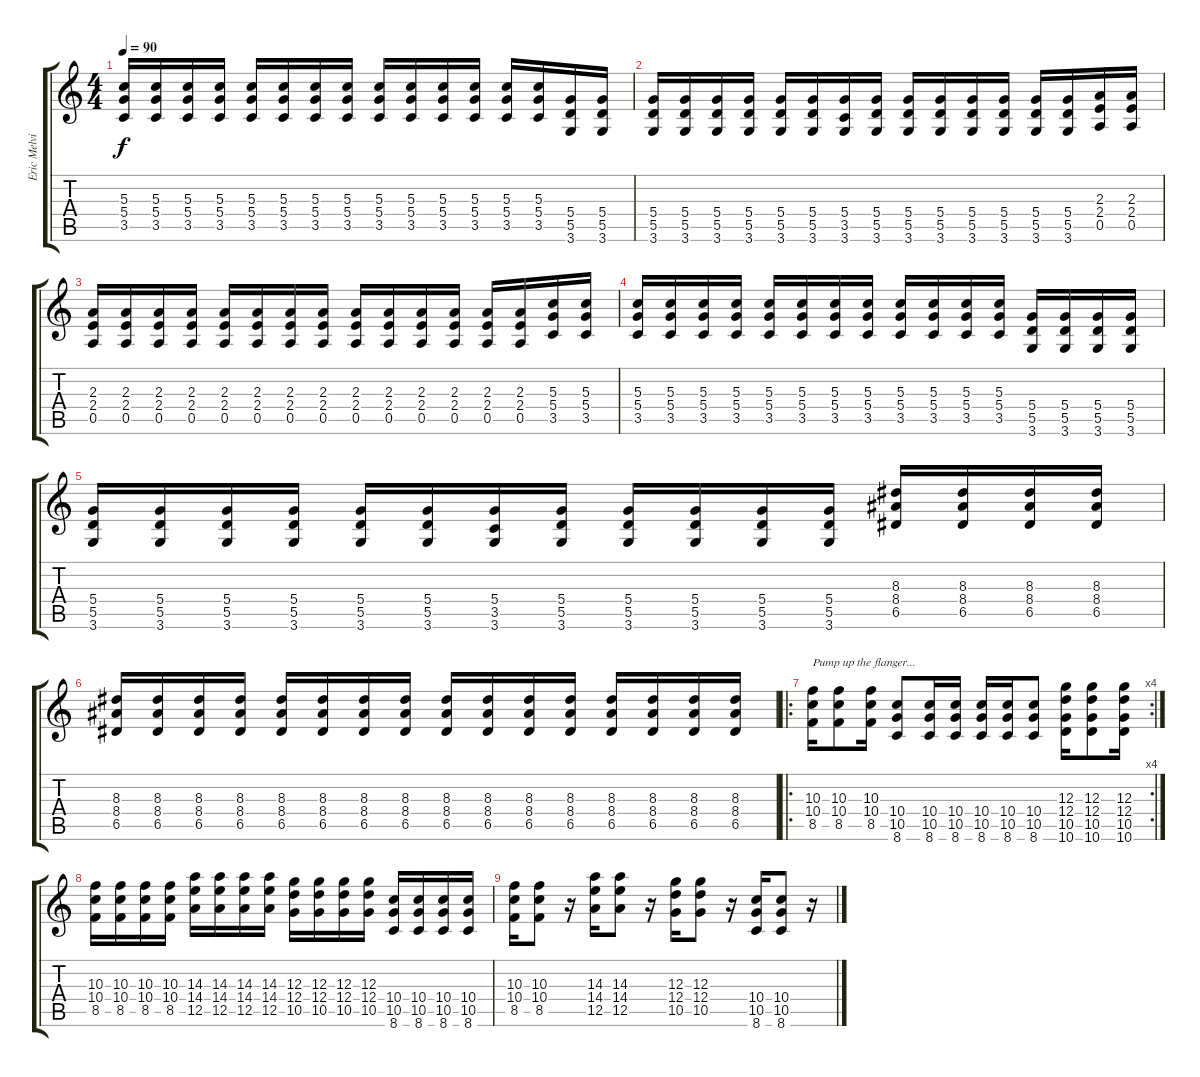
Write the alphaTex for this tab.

\track ("Eric Melvin" "Eric Melvi") {instrument overdrivenguitar}
\staff {score tabs}
\tuning (E4 B3 G3 D3 A2 E2) {hide}
\ts (4 4)
\tempo 90
\clef g2
\ks c
(5.3 5.4 3.5).16{dy f} (5.3 5.4 3.5).16 (5.3 5.4 3.5).16 (5.3 5.4 3.5).16 (5.3 5.4 3.5).16 (5.3 5.4 3.5).16 (5.3 5.4 3.5).16 (5.3 5.4 3.5).16 (5.3 5.4 3.5).16 (5.3 5.4 3.5).16 (5.3 5.4 3.5).16 (5.3 5.4 3.5).16 (5.3 5.4 3.5).16 (5.3 5.4 3.5).16 (5.4 5.5 3.6).16 (5.4 5.5 3.6).16 |
(5.4 5.5 3.6).16 (5.4 5.5 3.6).16 (5.4 5.5 3.6).16 (5.4 5.5 3.6).16 (5.4 5.5 3.6).16 (5.4 5.5 3.6).16 (5.4 3.5 3.6).16 (5.4 5.5 3.6).16 (5.4 5.5 3.6).16 (5.4 5.5 3.6).16 (5.4 5.5 3.6).16 (5.4 5.5 3.6).16 (5.4 5.5 3.6).16 (5.4 5.5 3.6).16 (2.3 2.4 0.5).16 (2.3 2.4 0.5).16 |
(2.3 2.4 0.5).16 (2.3 2.4 0.5).16 (2.3 2.4 0.5).16 (2.3 2.4 0.5).16 (2.3 2.4 0.5).16 (2.3 2.4 0.5).16 (2.3 2.4 0.5).16 (2.3 2.4 0.5).16 (2.3 2.4 0.5).16 (2.3 2.4 0.5).16 (2.3 2.4 0.5).16 (2.3 2.4 0.5).16 (2.3 2.4 0.5).16 (2.3 2.4 0.5).16 (5.3 5.4 3.5).16 (5.3 5.4 3.5).16 |
(5.3 5.4 3.5).16 (5.3 5.4 3.5).16 (5.3 5.4 3.5).16 (5.3 5.4 3.5).16 (5.3 5.4 3.5).16 (5.3 5.4 3.5).16 (5.3 5.4 3.5).16 (5.3 5.4 3.5).16 (5.3 5.4 3.5).16 (5.3 5.4 3.5).16 (5.3 5.4 3.5).16 (5.3 5.4 3.5).16 (5.4 5.5 3.6).16 (5.4 5.5 3.6).16 (5.4 5.5 3.6).16 (5.4 5.5 3.6).16 |
(5.4 5.5 3.6).16 (5.4 5.5 3.6).16 (5.4 5.5 3.6).16 (5.4 5.5 3.6).16 (5.4 5.5 3.6).16 (5.4 5.5 3.6).16 (5.4 3.5 3.6).16 (5.4 5.5 3.6).16 (5.4 5.5 3.6).16 (5.4 5.5 3.6).16 (5.4 5.5 3.6).16 (5.4 5.5 3.6).16 (8.3 8.4 6.5).16 (8.3 8.4 6.5).16 (8.3 8.4 6.5).16 (8.3 8.4 6.5).16 |
(8.3 8.4 6.5).16 (8.3 8.4 6.5).16 (8.3 8.4 6.5).16 (8.3 8.4 6.5).16 (8.3 8.4 6.5).16 (8.3 8.4 6.5).16 (8.3 8.4 6.5).16 (8.3 8.4 6.5).16 (8.3 8.4 6.5).16 (8.3 8.4 6.5).16 (8.3 8.4 6.5).16 (8.3 8.4 6.5).16 (8.3 8.4 6.5).16 (8.3 8.4 6.5).16 (8.3 8.4 6.5).16 (8.3 8.4 6.5).16 |
\ro
\rc 4
(10.3 10.4 8.5).16{txt "Pump up the flanger..." instrument overdrivenguitar} (10.3 10.4 8.5).8 (10.3 10.4 8.5).16 (10.4 10.5 8.6).8 (10.4 10.5 8.6).16 (10.4 10.5 8.6).16 (10.4 10.5 8.6).16 (10.4 10.5 8.6).16 (10.4 10.5 8.6).8 (12.3 12.4 10.5 10.6).16 (12.3 12.4 10.5 10.6).8 (12.3 12.4 10.5 10.6).16 |
(10.3 10.4 8.5).16 (10.3 10.4 8.5).16 (10.3 10.4 8.5).16 (10.3 10.4 8.5).16 (14.3 14.4 12.5).16 (14.3 14.4 12.5).16 (14.3 14.4 12.5).16 (14.3 14.4 12.5).16 (12.3 12.4 10.5).16 (12.3 12.4 10.5).16 (12.3 12.4 10.5).16 (12.3 12.4 10.5).16 (10.4 10.5 8.6).16 (10.4 10.5 8.6).16 (10.4 10.5 8.6).16 (10.4 10.5 8.6).16 |
(10.3 10.4 8.5).16 (10.3 10.4 8.5).8 r.16 (14.3 14.4 12.5).16 (14.3 14.4 12.5).8 r.16 (12.3 12.4 10.5).16 (12.3 12.4 10.5).8 r.16 (10.4 10.5 8.6).16 (10.4 10.5 8.6).8 r.16
